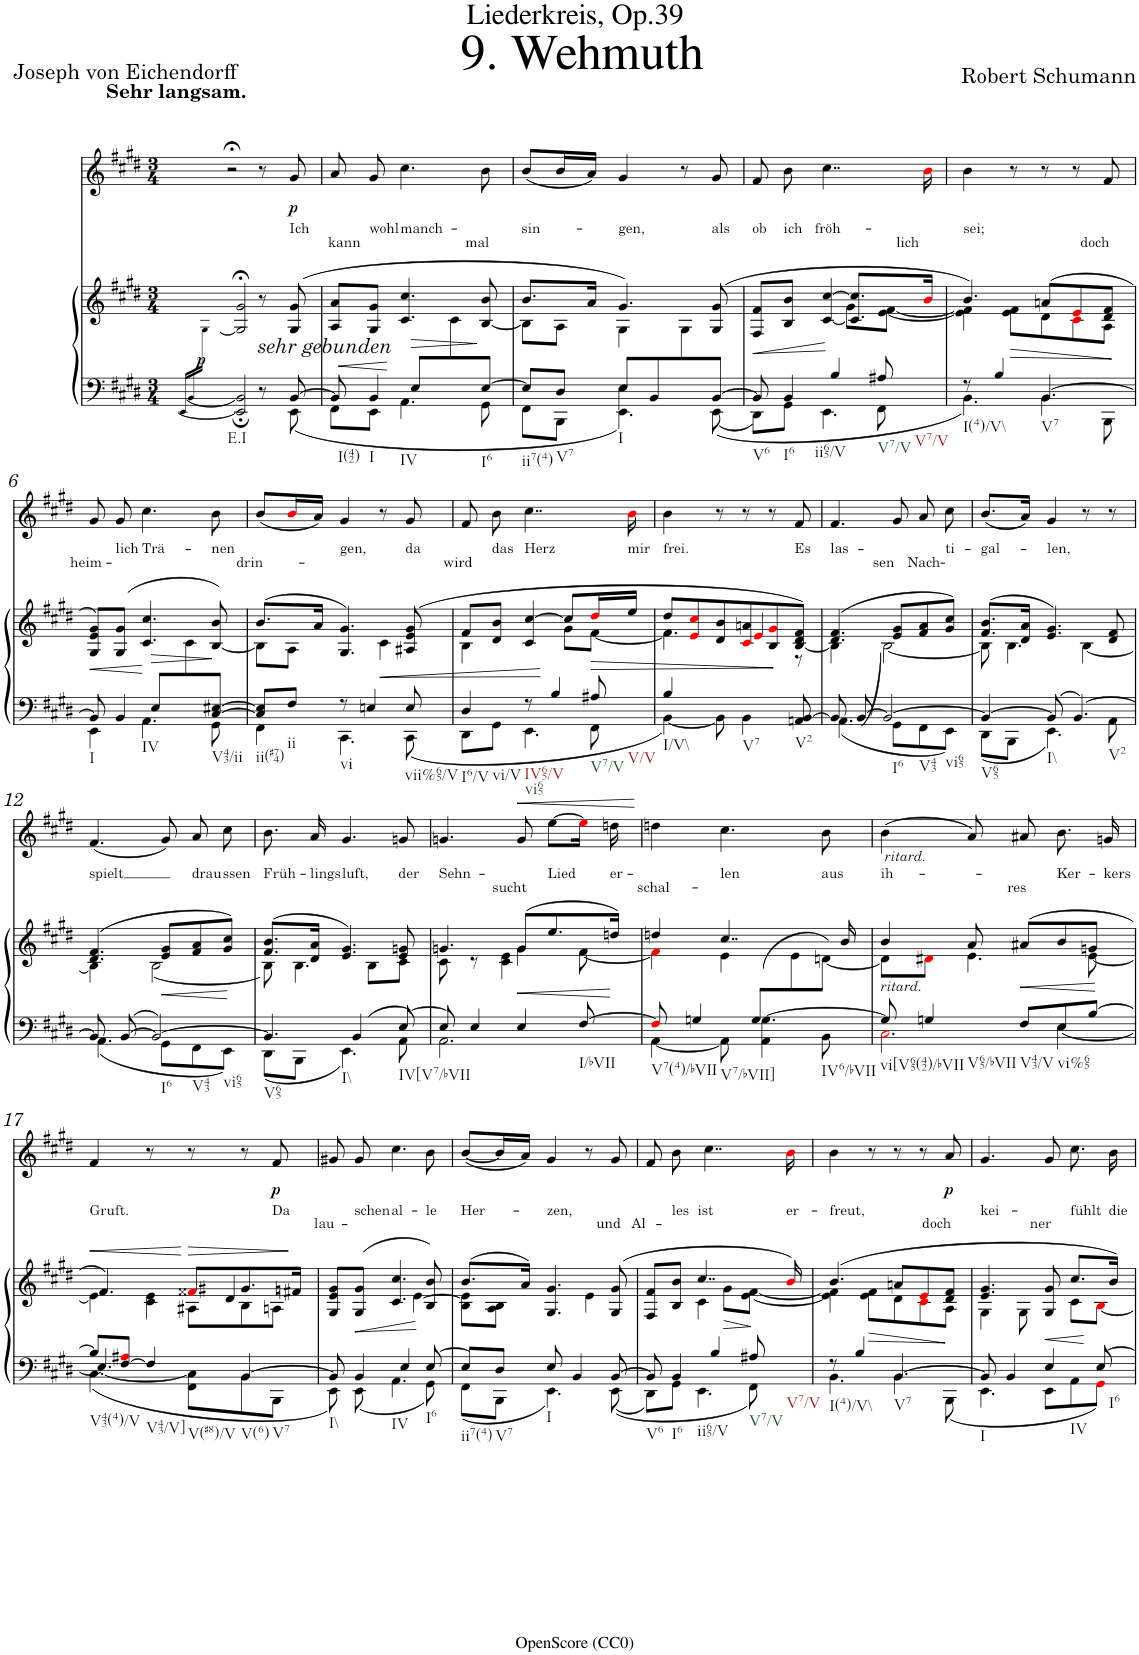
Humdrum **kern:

**kern	**kern	**dynam	**kern	**text	**dynam
*part2	*part2	*part2	*part1	*part1	*part1
*staff3	*staff2	*staff2/3	*staff1	*staff1	*staff1
*I"Piano	*	*	*I"Voice	*	*
*I'Pno	*	*	*	*	*
*clefF4	*clefG2	*	*clefG2	*	*
*k[f#c#g#d#]	*k[f#c#g#d#]	*	*k[f#c#g#d#]	*	*
*M3/4	*M3/4	*	*M3/4	*	*
=1	=1	=1	=1	=1	=1
[<16qEE/LL	.	.	.	.	.
*	*^	*	*	*	*
[<16qBB/	[qG#	16qG#\JJ	.	.	.	.
*^	*	*	*	*	*	*
!	!	!	!	!	!LO:TX:a:B:t=Sehr langsam.	!	!
!LO:TX:b:t=E.I	!	!	!	!	!	!	!
!	!	!	!	!LO:DY:a=2	!	!	!
2EE/]; 2BB/];	2ryy	2G#/];< 2g#/;<	2.ryy	p	2r;<	.	.
!	!	!LO:TX:b:i:t=sehr gebunden	!	!	!	!	!
8r	8ryy	8r	.	.	8r	.	.
!	!	!	!	!	!	!LO:LY:b	!LO:DY:b
[8BB/	8EE\	(8G#/ 8g#/	.	.	8g#/	Ich	p
*	*	*v	*v	*	*	*	*
=2	=2	=2	=2	=2	=2	=2
!LO:TX:b:t=I(42)	!	!	!	!	!	!
!	!	!	!LO:HP:b	!	!LO:LY:b	!
*	*	*^	*	*	*	*
*	*	*	*^	*	*	*	*
8BB/]	8FF#\L	8A/ 8a/L	2ryy	2ryy	<	8a/	kann	.
!LO:TX:b:t=I	!	!	!	!	!	!	!	!
!LO:TX:b:t=IV	!	!	!	!	!	!	!	!
!	!	!	!	!	!	!	!LO:LY:b	!
4BB/	8EE\J	8G#/ 8g#/J	.	.	.	8g#/	wohl	.
!	!	!	!	!	!	!	!LO:LY:b	!
.	4.AA\	4.c#/ 4.cc#/	.	.	[	4.cc#\	manch-	.
!	!	!	!	!	!LO:HP:b=2	!	!	!
8E/L	.	.	.	.	>	.	.	.
8ryy	.	.	4ryy	8c#\	.	.	.	.
!LO:TX:b:t=I6	!	!	!	!	!	!	!	!
!	!	!	!	!	!	!	!LO:LY:b	!
[8E/J	8GG#\	[<8B/ 8b/	.	8ryy	]	8b\	-mal	.
=3	=3	=3	=3	=3	=3	=3	=3	=3
*	*^	*	*	*	*	*	*	*
!LO:TX:b:t=ii7(4)	!	!	!	!	!	!	!	!	!
!	!	!	!	!	!	!	!	!LO:LY:b	!
8E/L]	8FF#\L	4ryy	8.b/L	8B\L]	2ryy	.	(8b/L	sin-	.
!LO:TX:b:t=V7	!	!	!	!	!	!	!	!	!
8D#/J	8BBB\J	.	.	8A\J	.	.	16b/L	.	.
.	.	.	16a/Jk	.	.	.	16a/JJ)	.	.
!LO:TX:b:t=I	!	!	!	!	!	!	!	!	!
!	!	!	!	!	!	!	!	!LO:LY:b	!
8E/L	4.EE\	4E\	4.g#/)	4G#\	.	.	4g#/	-gen,	.
8BB/	.	.	.	.	.	.	.	.	.
8ryy	.	4ryy	.	4ryy	8G#\	.	8r	.	.
!	!	!	!	!	!	!	!	!LO:LY:b	!
[8BB/J	8EE\	.	(8G#/ 8g#/	.	8ryy	.	8g#/	als	.
*	*v	*v	*	*	*	*	*	*	*
=4	=4	=4	=4	=4	=4	=4	=4	=4
!LO:TX:b:t=V6	!	!	!	!	!	!	!	!
!	!	!	!	!	!LO:HP:b	!	!LO:LY:b	!
*	*	*	*v	*v	*	*	*	*
8BB/]	8DD#\L	8F#/ 8f#/L	2ryy	<	8f#/	ob	.
!LO:TX:b:t=I6	!	!	!	!	!	!	!
!LO:TX:b:t=ii65/V	!	!	!	!	!	!	!
!	!	!	!	!	!	!LO:LY:b	!
4BB/	8GG#\J	8B/ 8b/J	.	.	8b\	ich	.
!	!	!	!	!	!	!LO:LY:b	!
.	4.EE\	[<4c#/ [4cc#/	.	[	4..cc#\	fröh-	.
4B/	.	.	.	.	.	.	.
.	.	8.c#/] 8.cc#/]L	8g#\L	.	.	.	.
!LO:TX:b:t=V7/V	!	!	!	!	!	!	!
!LO:TX:b:t=V7/V	!	!	!	!	!	!	!
8A#X/	8FF#\	.	[8e\ [8f#\J	.	.	.	.
!	!	!	!	!	!	!LO:LY:b	!
.	.	16bi/Jk	.	.	16bi\	-lich	.
=5	=5	=5	=5	=5	=5	=5	=5
!LO:TX:b:t=I(4)/V\\	!	!	!	!	!	!	!
!	!	!	!	!	!	!LO:LY:b	!
8r	4.BB\	4.b/)	4e\] 4f#\]	.	4b\	sei;	.
4B/	.	.	.	.	.	.	.
!	!	!	!	!LO:HP:b	!	!	!
.	.	.	8e\ 8f#\L	>	8r	.	.
!LO:TX:b:t=V7	!	!	!	!	!	!	!
!LO:N:head=solid	!	!	!	!	!	!	!
[4.BB/	4BB\	(8an/L	8d#\	.	8r	.	.
.	.	8ei/	8c#i\	.	8r	.	.
!	!	!	!	!	!	!LO:LY:b	!
.	8BBB\	8d#/ 8f#/J	8A\J	.	8f#/	doch	.
!!LO:LB:g=z
=6	=6	=6	=6	=6	=6	=6	=6
!LO:TX:b:t=I	!	!	!	!	!	!	!
!	!	!	!	!LO:HP:b	!	!LO:LY:b	!
8BB/]	4EE\	8G#/ 8e/ 8g#/L)	2ryy	<	8g#/	heim-	.
!LO:TX:b:t=IV	!	!	!	!	!	!	!
!	!	!	!	!	!	!LO:LY:b	!
4BB/	.	(>8G#/ 8g#/J	.	.	8g#/	-lich	.
!	!	!	!	!	!	!LO:LY:b	!
.	4.AA\	4.c#/ 4.cc#/	.	]	4.cc#\	Trä-	.
!	!	!	!	!LO:HP:b=2	!	!	!
8E/L	.	.	.	>	.	.	.
8ryy	.	.	8c#\	.	.	.	.
!LO:TX:b:t=V43/ii	!	!	!	!	!	!	!
!	!	!	!	!	!	!LO:LY:b	!
[8C#/ [8E#X/J	8GG#\	[<8B/ 8b/)	8ryy	[	8b\	-nen	.
=7	=7	=7	=7	=7	=7	=7	=7
!LO:TX:b:t=ii(#74)	!	!	!	!	!	!	!
!	!	!	!	!	!	!LO:LY:b	!
8C#/] 8E#/]L	4FF#\	(8.b/L	8B\L]	.	(8b/L	drin-	.
!LO:TX:b:t=ii	!	!	!	!	!	!	!
8F#/J	.	.	8A\J	.	16bi/L	.	.
.	.	16a/Jk	.	.	16a/JJ)	.	.
!LO:TX:b:t=vi	!	!	!	!	!	!	!
!	!	!	!	!	!	!LO:LY:b	!
8r	4.CC#\	4.G#/ 4.g#/)	4ryy	.	4g#/	-gen,	.
4En/	.	.	.	.	.	.	.
!	!	!	!	!LO:HP:b	!	!	!
.	.	.	4c#\	<	8r	.	.
!LO:TX:b:t=vii%65/V	!	!	!	!	!	!	!
!	!	!	!	!	!	!LO:LY:b	!
8E/	8CC#\	(8A#X/ 8e/ 8g#/	.	.	8g#/	da	.
=8	=8	=8	=8	=8	=8	=8	=8
!LO:TX:b:t=I6/V	!	!	!	!	!	!	!
!LO:TX:b:t=vi/V	!	!	!	!	!	!	!
!	!	!	!	!	!	!LO:LY:b	!
4D#/	8DD#\L	8f#/L	4B\	.	8f#/	wird	.
!	!	!	!	!	!	!LO:LY:b	!
.	8GG#\J	8d#/ 8b/J	.	.	8b\	das	.
!LO:TX:b:t=IV65/V	!	!	!	!	!	!	!
!LO:TX:b:t=vi65	!	!	!	!	!	!	!
!	!	!	!	!	!	!LO:LY:b	!
8r	4.EE\	4c#/ [4cc#/	4ryy	.	4..cc#\	Herz	.
4B/	.	.	.	.	.	.	.
.	.	8cc#/L]	8g#\L	]	.	.	.
!LO:TX:b:t=V7/V	!	!	!	!	!	!	!
!LO:TX:b:t=V/V	!	!	!	!	!	!	!
!	!	!	!	!LO:HP:b	!	!	!
8A#X/	8FF#\	16dd#i/L	[8f#\J	>	.	.	.
!	!	!	!	!	!	!LO:LY:b	!
.	.	16ee/JJ	.	.	16bi\	mir	.
=9	=9	=9	=9	=9	=9	=9	=9
!LO:TX:b:t=I/V\\	!	!	!	!	!	!	!
!	!	!	!	!	!	!LO:LY:b	!
4B/	[4BB\	8dd#/L	4.f#\]	.	4b\	frei.	.
.	.	8ei/ 8cc#i/	.	.	.	.	.
8BB\]	2ryy	8d#/ 8b/	.	.	8r	.	.
!LO:TX:b:t=V7	!	!	!	!	!	!	!
4BB\	.	8c#i/ 8an/	4ei/	.	8r	.	.
.	.	8B/ 8g#i/	.	.	8r	.	.
!LO:TX:b:t=V2	!	!	!	!	!	!	!
!	!	!	!	!	!	!LO:LY:b	!
8AAn/ [8BB/	.	[<8B/ 8d#/ 8f#/J)	8r	[	8f#/	Es	.
=10	=10	=10	=10	=10	=10	=10	=10
!	!	!	!	!	!	!LO:LY:b	!
8BB/]	4.AA\	(4.d#/ 4.f#/	4B\]	.	4.f#/	las-	.
[8BB/	.	.	.	.	.	.	.
!LO:TX:b:t=I6	!	!	!	!	!	!	!
!LO:TX:b:t=V43	!	!	!	!	!	!	!
!LO:TX:b:t=vi65	!	!	!	!	!	!	!
2BB/_	.	.	([2B\	.	.	.	.
!	!	!	!	!	!	!LO:LY:b	!
.	8GG#\L	8e/ 8g#/L	.	.	8g#/	-sen	.
!	!	!	!	!	!	!LO:LY:b	!
.	8FF#\	8f#/ 8a/	.	.	8a/	Nach-	.
!	!	!	!	!	!	!LO:LY:b	!
.	8EE\J	8g#/ 8cc#/J)	.	.	8cc#\	-ti-	.
=11	=11	=11	=11	=11	=11	=11	=11
!LO:TX:b:t=V65	!	!	!	!	!	!	!
!	!	!	!	!	!	!LO:LY:b	!
4BB/_	8DD#\L	(8.f#/ 8.b/L	8B\]	.	(8.b/L	-gal-	.
.	8BBB\J	.	4.B\	.	.	.	.
.	.	16d#/ 16a/Jk	.	.	16a/Jk)	.	.
!LO:TX:b:t=I\\	!	!	!	!	!	!	!
!	!	!	!	!	!	!LO:LY:b	!
8BB/]	4.EE\	4.e/ 4.g#/)	.	.	4g#/	-len,	.
!LO:TX:b:t=V2	!	!	!	!	!	!	!
[4.BB/	.	.	.	.	.	.	.
.	.	.	[4B\	.	8r	.	.
.	8AA\	8d#/ 8f#/	.	.	8r	.	.
!!LO:LB:g=z
=12	=12	=12	=12	=12	=12	=12	=12
!	!	!	!	!	!	!LO:LY:b	!
8BB/]	4.AA\	(4.d#/ 4.f#/	4B\]	.	(4.f#/	spielt	.
[8BB/	.	.	.	.	.	.	.
!LO:TX:b:t=I6	!	!	!	!	!	!	!
!LO:TX:b:t=V43	!	!	!	!	!	!	!
!LO:TX:b:t=vi65	!	!	!	!	!	!	!
2BB/_	.	.	[2B\	.	.	.	.
!	!	!	!	!LO:HP:b	!	!	!
.	8GG#\L	8e/ 8g#/L	.	<	8g#/)	.	.
!	!	!	!	!	!	!LO:LY:b	!
.	8FF#\	8f#/ 8a/	.	.	8a/	drau-	.
!	!	!	!	!	!	!LO:LY:b	!
.	8EE\J	8g#/ 8cc#/J)	.	.	8cc#\	-ssen	.
*v	*v	*	*	*	*	*	*
*	*v	*v	*	*	*	*
.	.	]	.	.	.
=13	=13	=13	=13	=13	=13
*^	*^	*	*	*	*
!LO:TX:b:t=V65	!	!	!	!	!	!	!
!LO:TX:b:t=I\\	!	!	!	!	!	!	!
!	!	!	!	!	!	!LO:LY:b	!
4.BB/]	8DD#\L	(8.f#/ 8.b/L	8B\]	.	8.b\	Früh-	.
.	8BBB\J	.	4.B\	.	.	.	.
!	!	!	!	!	!	!LO:LY:b	!
.	.	16d#/ 16a/Jk	.	.	16a/	-lings-	.
!	!	!	!	!	!	!LO:LY:b	!
.	4.EE\	4.e/ 4.g#/)	.	.	4.g#/	-luft,	.
4BB/	.	.	.	.	.	.	.
.	.	.	8B\L	.	.	.	.
!LO:TX:b:t=IV[V7/bVII	!	!	!	!	!	!	!
!	!	!	!	!	!	!LO:LY:b	!
[8E/	8AA\	8e/ 8gn/	8c#\J	.	8gn/	der	.
=14	=14	=14	=14	=14	=14	=14	=14
*	*	*	*^	*	*	*	*
!	!	!	!	!	!	!	!LO:LY:b	!
8E/]	2.AA\	4.gn/	8c#\	4.ryy	.	4.gn/	Sehn-	.
4E/	.	.	8r	.	.	.	.	.
.	.	.	4c#\ 4e\	.	.	.	.	.
!	!	!	!	!	!LO:HP:b	!	!LO:LY:b	!LO:HP:b
4E/	.	(8g/L	.	4g\	<	8g/	-sucht	<
!	!	!	!	!	!	!	!LO:LY:b	!
.	.	8.ee/	8ryy	.	.	[8ee\L	Lied	.
!LO:TX:b:t=I/bVII	!	!	!	!	!	!	!	!
[8F#/	.	.	[8f#\	8ryy	.	16eei\Jk]	.	.
!	!	!	!	!	!	!	!LO:LY:b	!
.	.	16ddn/Jk)	.	.	[	16ddn\	er-	.
*v	*v	*	*	*	*	*	*	*
*	*v	*v	*v	*	*	*	*
.	.	.	.	.	[
=15	=15	=15	=15	=15	=15
*^	*^	*	*	*	*
*	*^	*	*^	*	*	*	*
!LO:TX:b:t=V7(4)/bVII	!	!	!	!	!	!	!	!	!
!	!	!	!	!	!	!	!	!LO:LY:b	!
4.ryy	8F#i/]	[4AA\	4ddn/	4f#i\]	4.ryy	.	4ddn\	-schal-	.
!	!LO:TX:b:t=V7/bVII]	!	!	!	!	!	!	!	!
.	4Gn/	.	.	.	.	.	.	.	.
!	!	!	!	!	!	!	!	!LO:LY:b	!
.	.	8AA\]	4..cc#/	4e\	.	.	4.cc#\	-len	.
!LO:TX:b:t=IV6/bVII	!	!	!	!	!	!	!	!	!
(8G/L	[>4.G\	4AA\	.	.	8ryy	.	.	.	.
4ryy	.	.	.	8ryy	8e\	.	.	.	.
!	!	!	!	!	!	!	!	!LO:LY:b	!
.	.	8BB\	.	8ryy	[8dn\J)	.	8b\	aus	.
.	.	.	16b/	.	.	.	.	.	.
*	*	*	*	*v	*v	*	*	*	*
=16	=16	=16	=16	=16	=16	=16	=16	=16
!	!	!	!	!	!	!LO:TX:b:i:t=ritard.	!	!
!	!	!	!LO:TX:b:i:t=ritard.	!	!	!	!	!
!LO:TX:b:t=vi[V65(42)/bVII	!	!	!	!	!	!	!	!
!	!	!	!	!	!	!	!LO:LY:b	!
8G/]	2.C#i\	2ryy	4b/	8d\L]	.	(4b\	ih-	.
!LO:TX:b:t=V65/bVII	!	!	!	!	!	!	!	!
4Gn/	.	.	.	8d#Xi\J	.	.	.	.
.	.	.	8a/	4.e\	.	8a/)	.	.
!LO:TX:b:t=V43/V	!	!	!	!	!	!	!	!
!	!	!	!	!	!LO:HP:b	!	!LO:LY:b	!
8F#/L	.	.	(8a#X/L	.	<	8a#X/	-res	.
!LO:TX:b:t=vi%65	!	!	!	!	!	!	!	!
!	!	!LO:N:head=solid	!	!	!	!	!LO:LY:b	!
8E/	.	[4E\	8b/	.	.	8.b\	Ker-	.
[8B/J	.	.	8gn/J	[8e\	[	.	.	.
!	!	!	!	!	!	!	!LO:LY:b	!
.	.	.	.	.	.	16gn/	-kers	.
*	*	*	*v	*v	*	*	*	*
!!LO:LB:g=z
=17	=17	=17	=17	=17	=17	=17	=17
!LO:TX:b:t=V43(4)/V	!	!	!	!	!	!	!
!	!	!	!	!LO:HP:b	!	!LO:LY:b	!
*	*	*	*^	*	*	*	*
*	*	*	*	*^	*	*	*	*
8B/L]	[4.C#\	4.E/]	4.f#/)	4.ryy	4e\]	<	4f#/	Gruft.	.
[8F#/ 8A#Xi/J	.	.	.	.	.	.	.	.	.
!LO:TX:b:t=V43/V]	!	!	!	!	!	!	!	!	!
!LO:TX:b:t=V(#8)/V	!	!	!	!	!	!	!	!	!
4F#/]	.	.	.	.	4c#\ 4e\	.	8r	.	.
!	!	!	!	!	!	!LO:HP:n=1:b	!	!	!
.	8FF#\ 8C#\]L	4.ryy	8f##Xi/L	8A#X\L	.	[ >	8r	.	.
!LO:TX:b:t=V(6)	!	!	!	!	!	!	!	!	!
!LO:TX:b:t=V7	!	!	!	!	!	!	!	!	!
[4BB/	8BB\	.	8.g#X/	8B\	4d#/	.	8r	.	.
!	!	!	!	!	!	!	!	!LO:LY:b	!LO:DY:b
.	8BBB\J	.	.	8An\J	.	.	8f#/	Da	p
.	.	.	16f#X/Jk	.	.	[	.	.	.
*	*v	*v	*	*	*	*	*	*	*
*	*	*	*v	*v	*	*	*	*
=18	=18	=18	=18	=18	=18	=18	=18
!LO:TX:b:t=I\\	!	!	!	!	!	!	!
!	!	!	!	!	!	!LO:LY:b	!
8BB/]	8EE\	8G#/ 8e/ 8g#/L	2ryy	.	8g#X/	lau-	.
!LO:TX:b:t=IV	!	!	!	!	!	!	!
!	!	!	!	!LO:HP:b	!	!LO:LY:b	!
4BB/	8EE\	(8G#/ 8g#/J	.	<	8g#/	-schen	.
!	!	!	!	!	!	!LO:LY:b	!
.	4.AA\	4.c#/ 4.cc#/	.	.	4.cc#\	al-	.
4E/	.	.	.	.	.	.	.
.	.	.	[>4e\	]	.	.	.
!LO:TX:b:t=I6	!	!	!	!	!	!	!
!	!	!	!	!	!	!LO:LY:b	!
[8E/	8GG#\	8B/ 8b/)	.	.	8b\	-le	.
=19	=19	=19	=19	=19	=19	=19	=19
!LO:TX:b:t=ii7(4)	!	!	!	!	!	!	!
!	!	!	!	!	!	!LO:LY:b	!
8E/L]	8FF#\L	(8.b/L	8B\ 8e\]L	.	([8b/L	Her-	.
!LO:TX:b:t=V7	!	!	!	!	!	!	!
8D#/J	8BBB\J	.	8A\ 8B\J	.	16b/L]	.	.
.	.	16a/Jk)	.	.	16a/JJ)	.	.
!LO:TX:b:t=I	!	!	!	!	!	!	!
!	!	!	!	!	!	!LO:LY:b	!
8E/	4.EE\	4.G#/ 4.g#/	4ryy	.	4g#/	-zen,	.
4BB/	.	.	.	.	.	.	.
.	.	.	4e\	.	8r	.	.
!	!	!	!	!	!	!LO:LY:b	!
[8BB/	8EE\	(8G#/ 8g#/	.	.	8g#/	und	.
=20	=20	=20	=20	=20	=20	=20	=20
!LO:TX:b:t=V6	!	!	!	!	!	!	!
!	!	!	!	!	!	!LO:LY:b	!
8BB/]	8DD#\L	8F#/ 8f#/L	4ryy	.	8f#/	Al-	.
!LO:TX:b:t=I6	!	!	!	!	!	!	!
!LO:TX:b:t=ii65/V	!	!	!	!	!	!	!
!	!	!	!	!	!	!LO:LY:b	!
4BB/	8GG#\J	8B/ 8b/J	.	.	8b\	-les	.
!	!	!	!	!	!	!LO:LY:b	!
.	4.EE\	4..cc#/	4c#\	.	4..cc#\	ist	.
4B/	.	.	.	.	.	.	.
!	!	!	!	!LO:HP:b	!	!	!
.	.	.	8g#\L	>	.	.	.
!LO:TX:b:t=V7/V	!	!	!	!	!	!	!
!LO:TX:b:t=V7/V	!	!	!	!	!	!	!
8A#X/	8FF#\	.	[8e\ [8f#\J	[	.	.	.
!	!	!	!	!	!	!LO:LY:b	!
.	.	16bi/)	.	.	16bi\	er-	.
=21	=21	=21	=21	=21	=21	=21	=21
!LO:TX:b:t=I(4)/V\\	!	!	!	!	!	!	!
!	!	!	!	!	!	!LO:LY:b	!
8r	4.BB\	(4.b/	4e\] 4f#\]	.	4b\	-freut,	.
4B/	.	.	.	.	.	.	.
!	!	!	!	!LO:HP:b	!	!	!
.	.	.	8e\ 8f#\L	>	8r	.	.
!LO:TX:b:t=V7	!	!	!	!	!	!	!
!LO:N:head=solid	!	!	!	!	!	!	!
[4.BB/	4BB\	8an/L	8d#\	.	8r	.	.
.	.	8ei/	8c#i\	.	8r	.	.
!	!	!	!	!	!	!LO:LY:b	!LO:DY:b
.	8BBB\	8d#/ 8f#/J	8A\J	.	8a/	doch	p
*v	*v	*	*	*	*	*	*
*	*v	*v	*	*	*	*
.	.	]	.	.	.
=22	=22	=22	=22	=22	=22
*^	*^	*	*	*	*
!LO:TX:b:t=I	!	!	!	!	!	!	!
!	!	!	!	!	!	!LO:LY:b	!
8BB/]	4.EE\	4.e/ 4.g#/	4G#\	.	4.g#/	kei-	.
4BB/	.	.	.	.	.	.	.
.	.	.	8G#\	.	.	.	.
!LO:TX:b:t=IV	!	!	!	!	!	!	!
!	!	!	!	!	!	!LO:LY:b	!
4E/	8EE\L	8G#/ 8g#/	8ryy	.	8g#/	-ner	.
!	!	!	!	!	!	!LO:LY:b	!
.	8AA\	8.cc#/L	8c#\L	.	8.cc#\	fühlt	.
!LO:TX:b:t=I6	!	!	!	!	!	!	!
[8E/	8GG#i\J	.	[8Bi\J	]	.	.	.
!	!	!	!	!	!	!LO:LY:b	!
.	.	16b/Jk)	.	.	16b\	die	.
*v	*v	*	*	*	*	*	*
*	*v	*v	*	*	*	*
=	=	=	=	=	=
*-	*-	*-	*-	*-	*-
